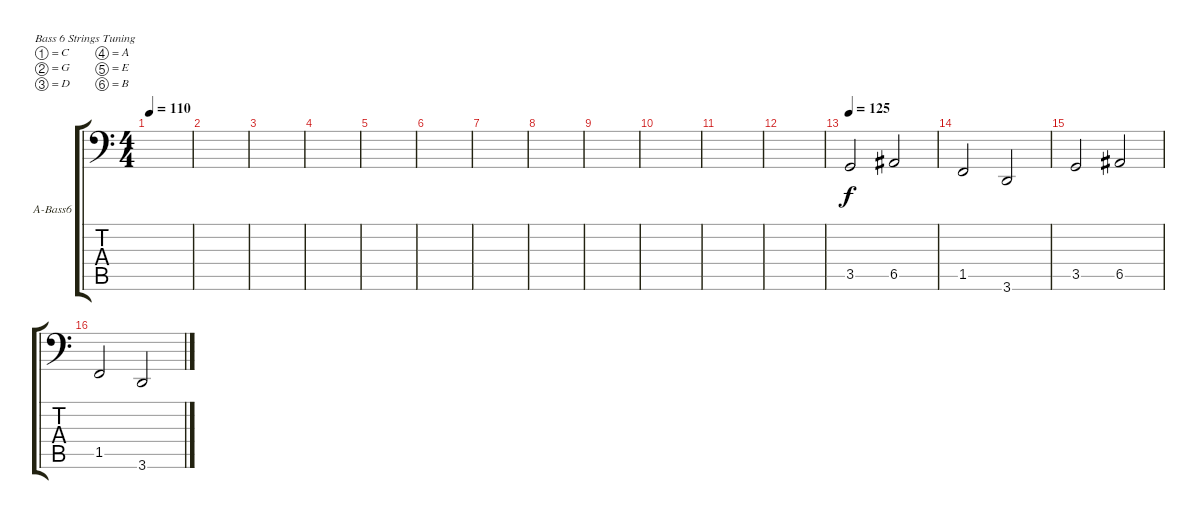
\defaultSystemsLayout 4
\bracketExtendMode groupsimilarinstruments
\firstSystemTrackNameOrientation horizontal
\otherSystemsTrackNameOrientation horizontal
\track ("Acoustic Bass" "A-Bass6") {instrument acousticbass}
\staff {score tabs}
\tuning (C3 G2 D2 A1 E1 B0)
\ts (4 4)
\tempo 110
\clef f4
\ks c
|
|
|
|
|
|
|
|
|
|
|
|
\tempo 125
3.5.2 6.5.2 |
1.5.2 3.6.2 |
3.5.2 6.5.2 |
1.5.2 3.6.2
